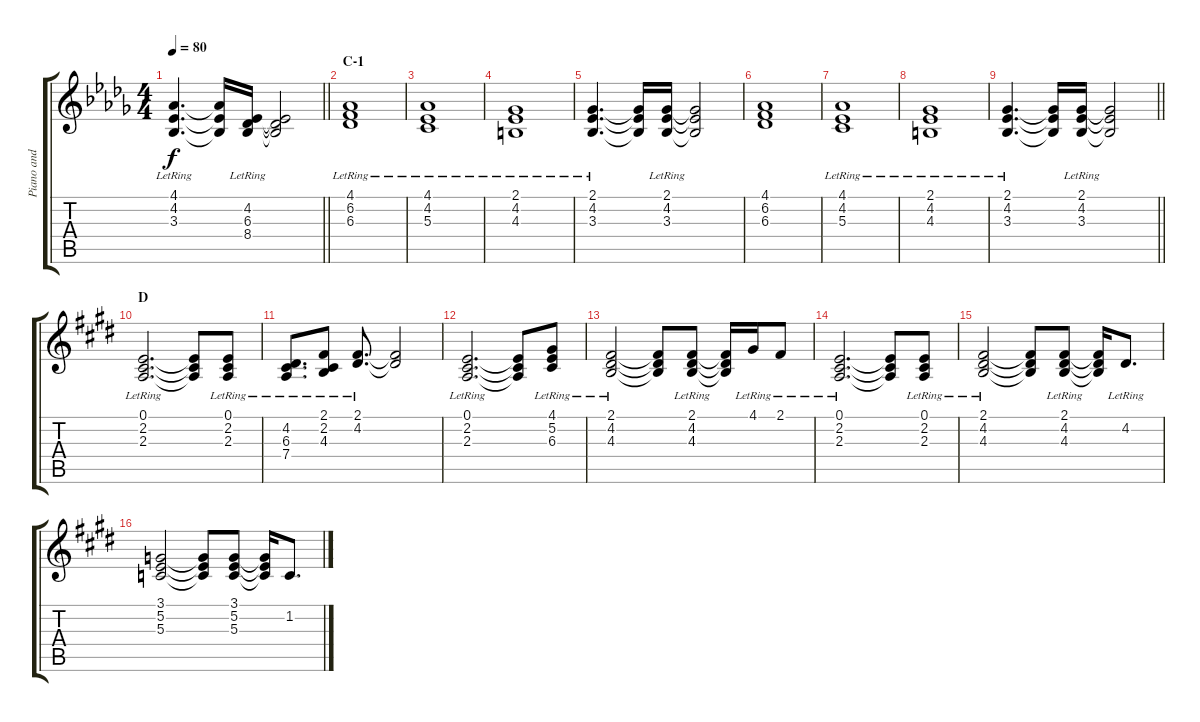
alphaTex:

\track ("Piano and others" "Piano and ") {instrument electricpiano1}
\staff {score tabs}
\tuning (E4 B3 G3 D3 A2 E2) {hide}
\ts (4 4)
\tempo 80
\clef g2
\barLineRight lightlight
\ks db
(4.1{lr} 4.2{lr} 3.3{lr}).4{d dy f} (4.1{t} 4.2{t} 3.3{t}).16 (4.2{lr} 6.3{lr} 8.4{lr}).16 (4.2{t} 6.3{t} 8.4{t}).2 |
\section ("" "C-1")
(4.1{lr} 6.2{lr} 6.3{lr}).1 |
(4.1{lr} 4.2{lr} 5.3{lr}).1 |
(2.1{lr} 4.2{lr} 4.3{lr}).1 |
(2.1{lr} 4.2{lr} 3.3{lr}).4{d} (2.1{t} 4.2{t} 3.3{t}).16 (2.1{lr} 4.2{lr} 3.3{lr}).16 (2.1{t} 4.2{t} 3.3{t}).2 |
(4.1 6.2 6.3).1 |
(4.1{lr} 4.2{lr} 5.3{lr}).1 |
(2.1{lr} 4.2{lr} 4.3{lr}).1 |
\barLineRight lightlight
(2.1{lr} 4.2{lr} 3.3{lr}).4{d} (2.1{t} 4.2{t} 3.3{t}).16 (2.1{lr} 4.2{lr} 3.3{lr}).16 (2.1{t} 4.2{t} 3.3{t}).2 |
\section ("" "D")
\ks e
(0.1{lr} 2.2{lr} 2.3{lr}).2{d} (0.1{t} 2.2{t} 2.3{t}).8 (0.1{lr} 2.2{lr} 2.3{lr}).8 |
(4.2{lr} 6.3{lr} 7.4{lr}).8{d} (2.1{lr} 2.2{lr} 4.3{lr}).8 (2.1{lr} 4.2{lr}).8{d} (2.1{t} 4.2{t}).2 |
(0.1{lr} 2.2{lr} 2.3{lr}).2{d} (0.1{t} 2.2{t} 2.3{t}).8 (4.1{lr} 5.2{lr} 6.3{lr}).8 |
(2.1{lr} 4.2{lr} 4.3{lr}).2 (2.1{t} 4.2{t} 4.3{t}).8 (2.1{lr} 4.2{lr} 4.3{lr}).8 (2.1{t} 4.2{t} 4.3{t}).16 4.1{lr}.16 2.1{lr}.8 |
(0.1{lr} 2.2{lr} 2.3{lr}).2{d} (0.1{t} 2.2{t} 2.3{t}).8 (0.1{lr} 2.2{lr} 2.3{lr}).8 |
(2.1{lr} 4.2{lr} 4.3{lr}).2 (2.1{t} 4.2{t} 4.3{t}).8 (2.1{lr} 4.2{lr} 4.3{lr}).8 (2.1{t} 4.2{t} 4.3{t}).16 4.2{lr}.8{d} |
(3.1 5.2 5.3).2 (3.1{t} 5.2{t} 5.3{t}).8 (3.1 5.2 5.3).8 (3.1{t} 5.2{t} 5.3{t}).16 1.2.8{d}
